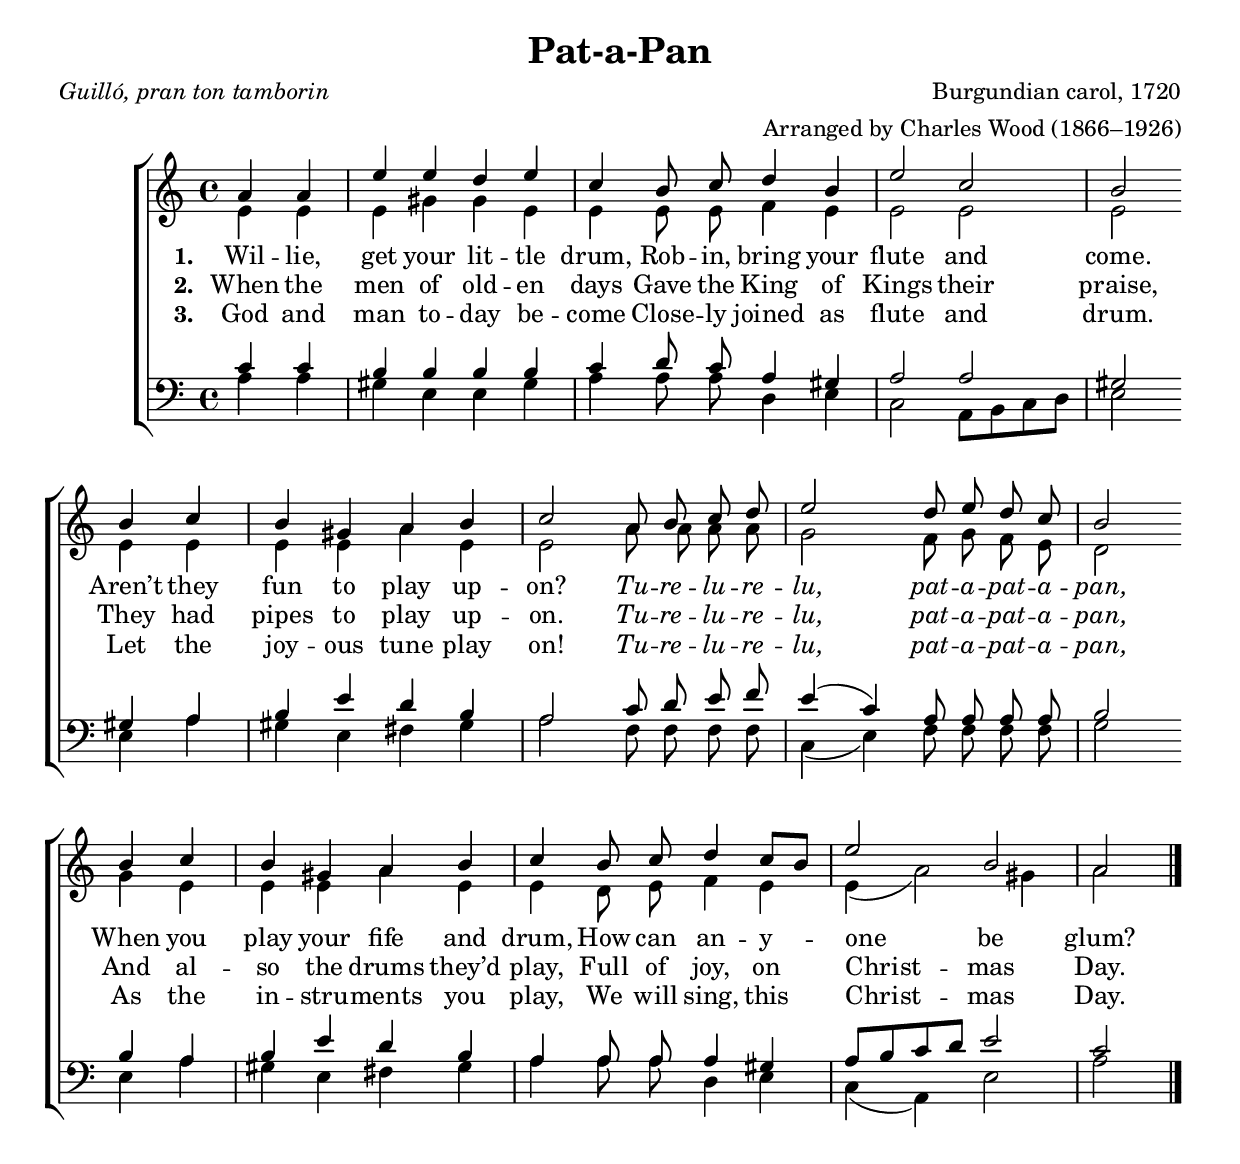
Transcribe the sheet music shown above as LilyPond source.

\version "2.14.2"
\include "util.ly"
\header {
  title = "Pat-a-Pan"
  poet = \markup\italic"Guilló, pran ton tamborin"
  composer = "Burgundian carol, 1720"
  arranger = "Arranged by Charles Wood (1866–1926)"
  %tagline = \markup { Music from \italic {The Cambridge Carol Book}, 1924}
}

global = {
  \key c \major
  \time 4/4
  \autoBeamOff
  %\override DynamicLineSpanner #'staff-padding = #0.0
  %\override DynamicLineSpanner #'Y-extent = #'(-1 . 1)
}

sopMusic = \relative c' {
  \partial 2 a'4 a |
  e' e d e |
  c b8 c d4 b |
  e2 c |
  b2 \bar""\break b4 c |
  
  b gis a b |
  c2 a8 b c d |
  e2 d8 e d c |
  b2 \bar""\break b4 c |
  
  b gis a b |
  c b8 c d4 c8[ b] |
  e2 b |
  \partial 2 a \bar "|."
}
sopWords = \lyricmode {
  
}

altoMusic = \relative c' {
  e4 e |
  e gis gis e |
  e e8 e f4 e |
  e2 e |
  e e4 e |
  
  e e a e |
  e2 a8 a a a |
  g2 f8 g f e |
  d2 g4 e |
  
  e e a e |
  e d8 e f4 e |
  e4( a2) gis4 |
  a2 \bar "|."
}
altoWords = \lyricmode {
  \dropLyricsV
  \set stanza = #"1. "
  Wil -- lie, get your lit -- tle drum,
  Rob -- in, bring your flute and come.
  Aren’t they fun to play up -- on?
  \markup\italic Tu -- \markup\italic re -- \markup\italic lu -- \markup\italic re -- \markup\italic lu,
  \markup\italic pat -- \markup\italic a -- \markup\italic pat -- \markup\italic a -- \markup\italic pan,
  When you play your fife and drum,
  \set associatedVoice = "basses"
  How can an -- y -- one be glum?
}
altoWordsII = \lyricmode {
  \dropLyricsV
%\markup\italic
  \set stanza = #"2. "
  When the men of old -- en days
  Gave the King of Kings their praise,
  They had pipes to play up -- on.
  \markup\italic Tu -- \markup\italic re -- \markup\italic lu -- \markup\italic re -- \markup\italic lu,
  \markup\italic pat -- \markup\italic a -- \markup\italic pat -- \markup\italic a -- \markup\italic pan,
  And al -- so the drums they’d play,
  \set associatedVoice = "basses"
  Full of joy, on Christ -- mas Day.
}
altoWordsIII = \lyricmode {
  \dropLyricsV
  \set stanza = #"3. "
  God and man to -- day be -- come
  Close -- ly joined as flute and drum.
  Let the joy -- ous tune play on!
  \markup\italic Tu -- \markup\italic re -- \markup\italic lu -- \markup\italic re -- \markup\italic lu,
  \markup\italic pat -- \markup\italic a -- \markup\italic pat -- \markup\italic a -- \markup\italic pan,
  As the in -- stru -- ments you play,
  \set associatedVoice = "basses"
  We will sing, this Christ -- mas Day.
}
altoWordsIV = \lyricmode {
  \set stanza = #"4. "
  \set ignoreMelismata = ##t
}
altoWordsV = \lyricmode {
  \set stanza = #"5. "
  \set ignoreMelismata = ##t
}
altoWordsVI = \lyricmode {
  \set stanza = #"6. "
  \set ignoreMelismata = ##t
}
tenorMusic = \relative c' {
  c4 c |
  b b b b |
  c d8 c a4 gis |
  a2 a |
  gis gis!4 a |
  
  b e d b |
  a2 c8 d e f |
  e4( c) a8 a a a |
  b2 b4 a |
  
  b e d b |
  a a8 a a4 gis |
  a8[ b c d] e2 |
  c \bar "|."
}
tenorWords = \lyricmode {

}

bassMusic = \relative c {
  a'4 a |
  gis e e gis |
  a a8 a d,4 e |
  c2 a8[ b c d] |
  e2 e4 a |
  
  gis e fis gis |
  a2 f8 f f f |
  c4( e) f8 f f f |
  g2 e4 a |
  
  gis4 e fis gis |
  a a8 a d,4 e |
  c( a) e'2 |
  a \bar "|."
}
bassWords = \lyricmode {

}

pianoRH = \relative c' {
  
}
pianoLH = \relative c' {
  
}

\score {
  <<
   \new ChoirStaff <<
    \new Staff = women <<
      \new Voice = "sopranos" { \voiceOne << \global \sopMusic >> }
      \new Voice = "altos" { \voiceTwo << \global \altoMusic >> }
    >>
    \new Staff = men <<
      \clef bass
      \new Voice = "tenors" { \voiceOne << \global \tenorMusic >> }
      \new Voice = "basses" { \voiceTwo << \global \bassMusic >> }
    >>
    \new Lyrics \with { alignAboveContext = #"women" \override VerticalAxisGroup #'nonstaff-relatedstaff-spacing = #'((basic-distance . 1))} \lyricsto "sopranos" \sopWords
    \new Lyrics = "altosVI"  \with { alignBelowContext = #"women" } \lyricsto "sopranos" \altoWordsVI
    \new Lyrics = "altosV"  \with { alignBelowContext = #"women" } \lyricsto "sopranos" \altoWordsV
    \new Lyrics = "altosIV"  \with { alignBelowContext = #"women" } \lyricsto "sopranos" \altoWordsIV
    \new Lyrics = "altosIII"  \with { alignBelowContext = #"women" } \lyricsto "sopranos" \altoWordsIII
    \new Lyrics = "altosII"  \with { alignBelowContext = #"women" } \lyricsto "sopranos" \altoWordsII
    \new Lyrics = "altos"  \with { alignBelowContext = #"women" \override VerticalAxisGroup #'nonstaff-relatedstaff-spacing = #'((basic-distance . 1))} \lyricsto "sopranos" \altoWords
    \new Lyrics \with { alignAboveContext = #"men" \override VerticalAxisGroup #'nonstaff-relatedstaff-spacing = #'((basic-distance . 1)) } \lyricsto "tenors" \tenorWords
    \new Lyrics \with { alignBelowContext = #"men" \override VerticalAxisGroup #'nonstaff-relatedstaff-spacing = #'((basic-distance . 1)) } \lyricsto "basses" \bassWords
  >>
%    \new PianoStaff << \new Staff { \new Voice { \pianoRH } } \new Staff { \clef "bass" \pianoLH } >>
  >>
  \layout { }
  \midi {
    \tempo 4 = 150
    \set Staff.midiInstrument = "flute"
  
    \context {
      \Voice
      \remove "Dynamic_performer"
    }
  }
}
